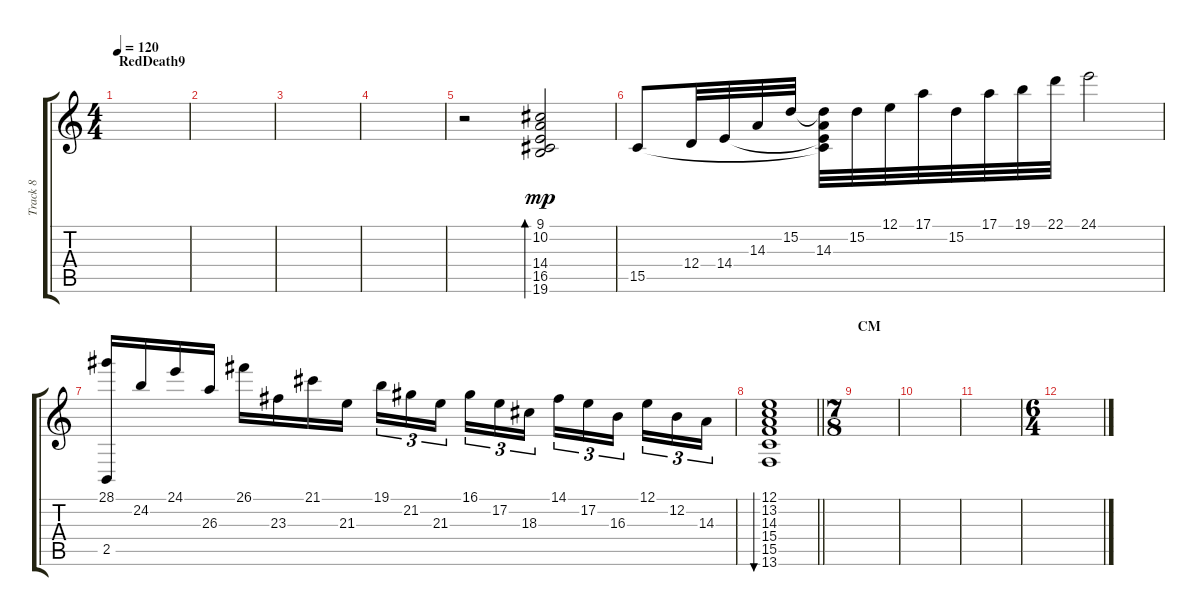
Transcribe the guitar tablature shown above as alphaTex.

\track ("Track 8" "Track 8") {instrument orchestralharp}
\staff {score tabs}
\tuning (E4 B3 G3 D3 A2 E2) {hide}
\ts (4 4)
\section ("" "RedDeath9")
\tempo 120
\clef g2
\ks c
|
|
|
|
r.2 (9.1 10.2 14.4 16.5 19.6).2{bd 240 dy mp} |
15.5.8 12.4.32 14.4.32 14.3.32 15.2.32 (15.2{t} 14.3 14.4{t} 15.5{t}).32 15.2.32 12.1.32 17.1.32 15.2.32 17.1.32 19.1.32 22.1.32 24.1.2 |
(28.1 2.5).16 24.2.16 24.1.16 26.3.16 26.1.16 23.3.16 21.1.16 21.3.16 19.1.16{tu (3 2)} 21.2.16{tu (3 2)} 21.3.16{tu (3 2) beam splitsecondary} 16.1.16{tu (3 2)} 17.2.16{tu (3 2)} 18.3.16{tu (3 2)} 14.1.16{tu (3 2)} 17.2.16{tu (3 2)} 16.3.16{tu (3 2) beam splitsecondary} 12.1.16{tu (3 2)} 12.2.16{tu (3 2)} 14.3.16{tu (3 2)} |
\barLineRight lightlight
(12.1 13.2 14.3 15.4 15.5 13.6).1{bu 240} |
\ts (7 8)
\section ("" "CM")
|
|
|
\ts (6 4)
